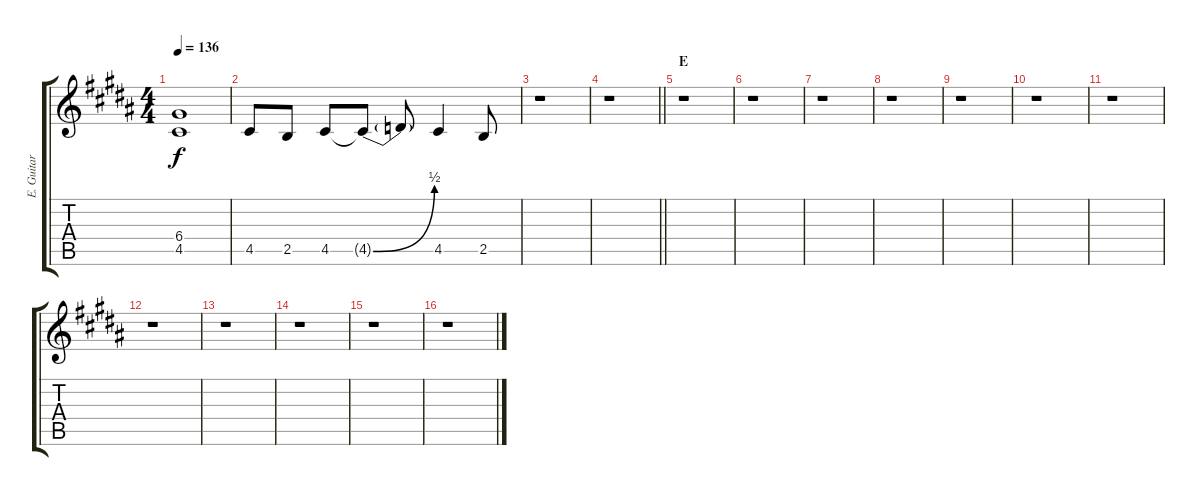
\track ("E. Guitar III" "E. Guitar ") {instrument overdrivenguitar}
\staff {score tabs}
\tuning (E4 B3 G3 D3 A2 D2) {hide}
\ts (4 4)
\tempo 136
\clef g2
\ks b
(6.4 4.5).1{dy f} |
4.5.8 2.5.8 4.5.8 4.5{be (bend 0 0 60 2) t}.8 4.5{t}.8 4.5.4 2.5.8 |
r.1 |
\barLineRight lightlight
r.1 |
\section ("" "E")
r.1 |
r.1 |
r.1 |
r.1 |
r.1 |
r.1 |
r.1 |
r.1 |
r.1 |
r.1 |
r.1 |
r.1
